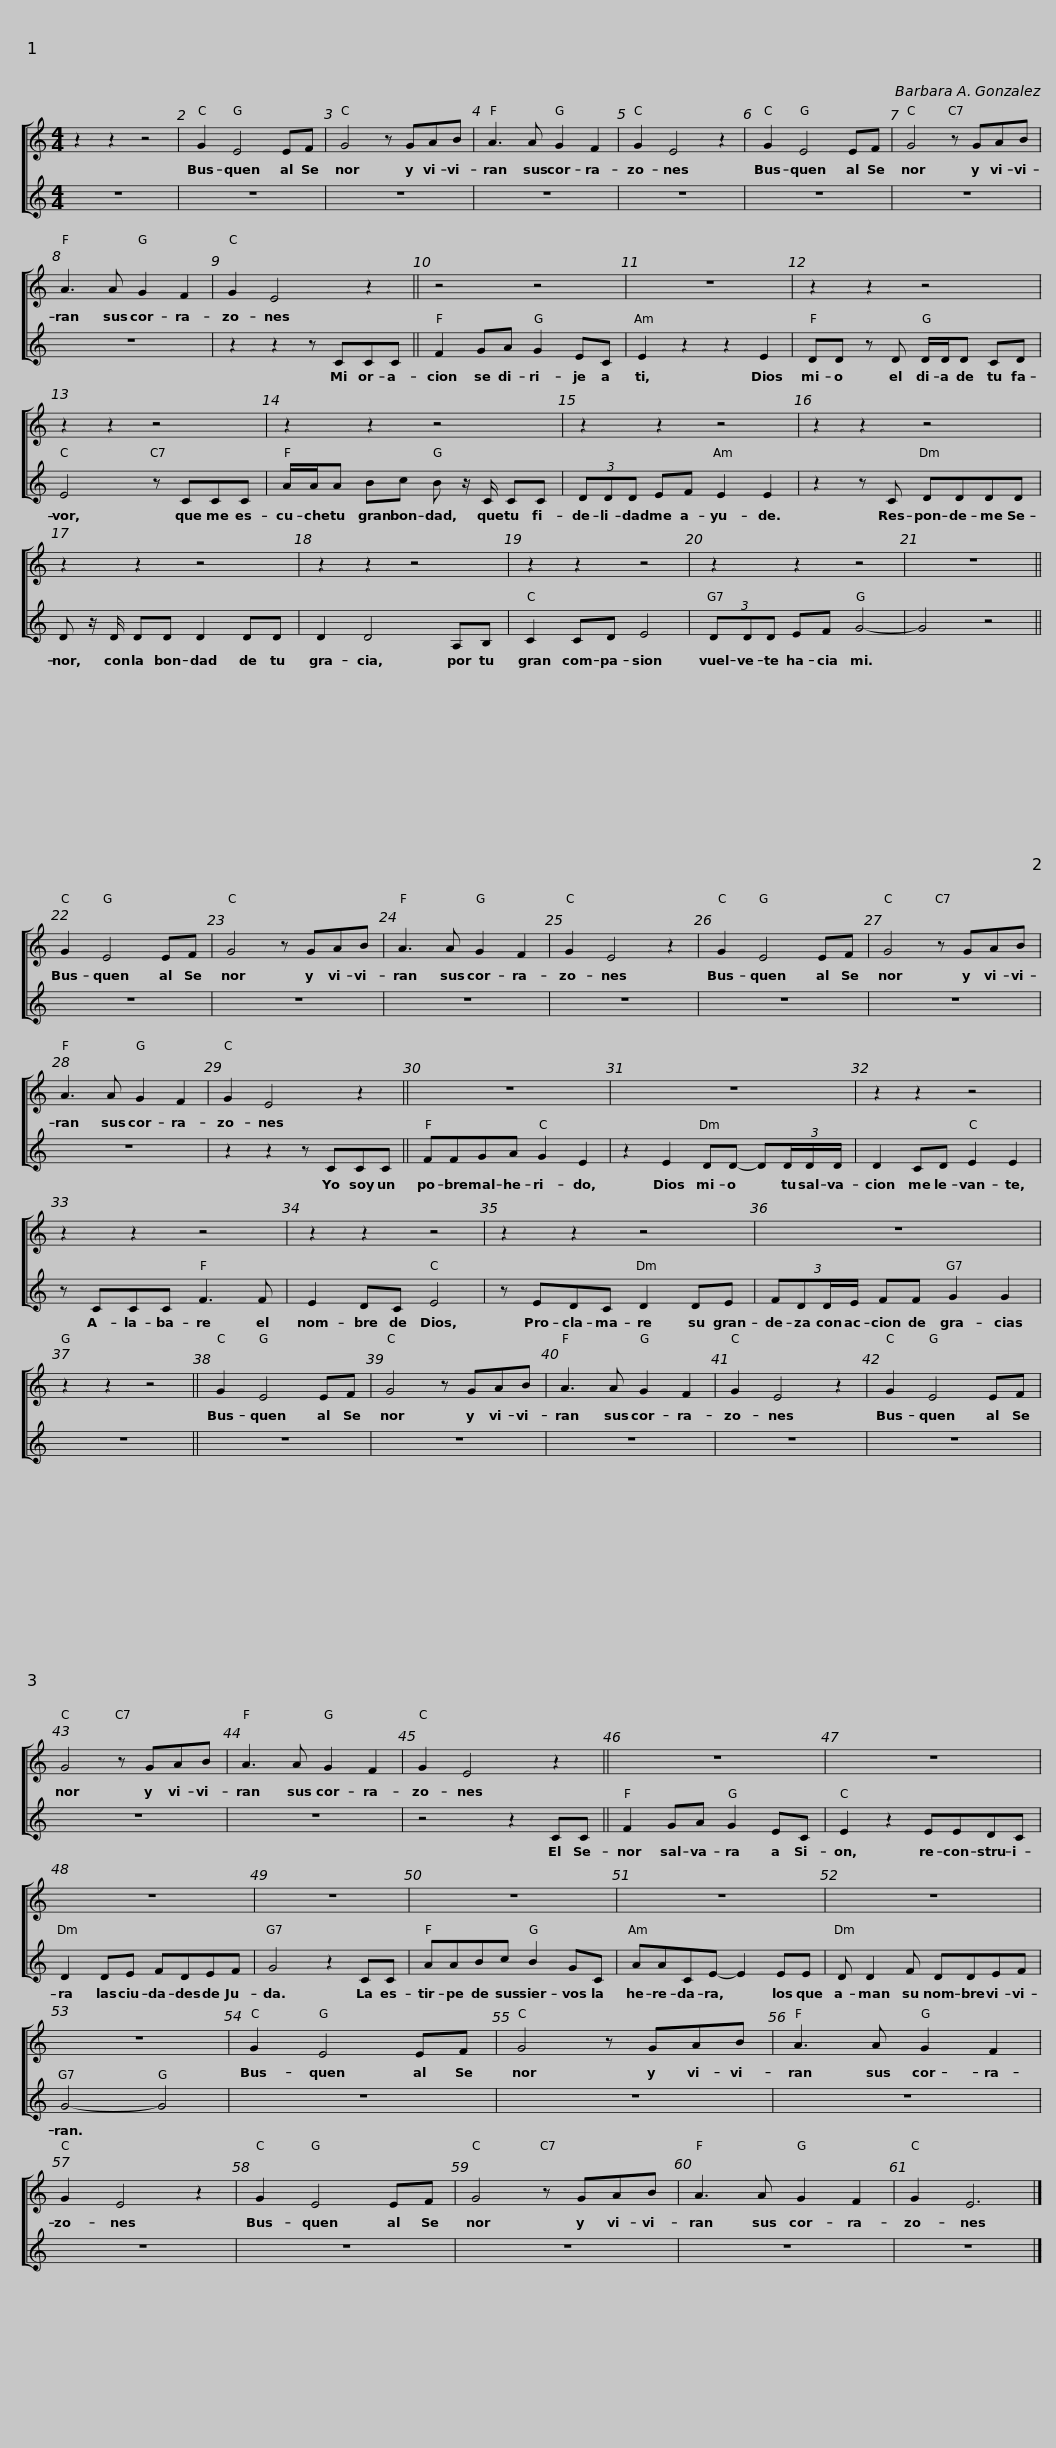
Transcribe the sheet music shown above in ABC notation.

X:1
%%score [ 1 2 ]
L:1/8
M:4/4
I:linebreak $
K:C
V:1 treble
V:2 treble
V:1
 z2 z2 z4 | G2 E4 EF | G4 z GAB | A3 A G2 F2 | G2 E4 z2 | %5
 G2 E4 EF |$ G4 z GAB | A3 A G2 F2 | G2 E4 z2 || z4 z4 | %10
 z8 | z2 z2 z4 |$ z2 z2 z4 | z2 z2 z4 | z2 z2 z4 | %15
 z2 z2 z4 |$ z2 z2 z4 | z2 z2 z4 | z2 z2 z4 | z2 z2 z4 | %20
 z8 ||$ G2 E4 EF | G4 z GAB | A3 A G2 F2 | G2 E4 z2 | %25
 G2 E4 EF | G4 z GAB |$ A3 A G2 F2 | G2 E4 z2 || z8 | %30
 z8 | z2 z2 z4 |$ z2 z2 z4 | z2 z2 z4 | z2 z2 z4 | %35
 z8 |$ z2 z2 z4 || G2 E4 EF | G4 z GAB | A3 A G2 F2 | %40
 G2 E4 z2 | G2 E4 EF | G4 z GAB |$ A3 A G2 F2 | G2 E4 z2 || %45
 z8 | z8 | z8 |$ z8 | z8 | %50
 z8 | z8 | z8 |$ G2 E4 EF | G4 z GAB | %55
 A3 A G2 F2 | G2 E4 z2 | G2 E4 EF | G4 z GAB |$ A3 A G2 F2 | %60
 G2 E6 |] %61
V:2
 z8 | z8 | z8 | z8 | z8 | %5
 z8 |$ z8 | z8 | z2 z2 z CCC || F2 GA G2 EC | %10
 E2 z2 z2 E2 | DD z D D/D/D CD |$ E4 z CCC | A/A/A Bc B z/ C/ CC | (3DDD EF E2 E2 | %15
 z2 z C DDDD |$ D z/ D/ DD D2 DD | D2 D4 A,B, | C2 CD E4 | (3DDD EF G4- | %20
 G4 z4 ||$ z8 | z8 | z8 | z8 | %25
 z8 | z8 |$ z8 | z2 z2 z CCC || FFGA G2 E2 | %30
 z2 E2 DD- D(3D/D/D/ | D2 CD E2 E2 |$ z CCC F3 F | E2 DC E4 | z EDC D2 DE | %35
 (3:2:4FDD/E/ FF G2 G2 |$ z8 || z8 | z8 | z8 | %40
 z8 | z8 | z8 |$ z8 | z4 z2 CC || %45
 F2 GA G2 EC | E2 z2 EEDC | D2 DE FDEF |$ G4 z2 CC | AABc B2 GC | %50
 AACE- E2 EE | D D2 F DDEF | G4- G4 |$ z8 | z8 | %55
 z8 | z8 | z8 | z8 |$ z8 | %60
 z8 |] %61
